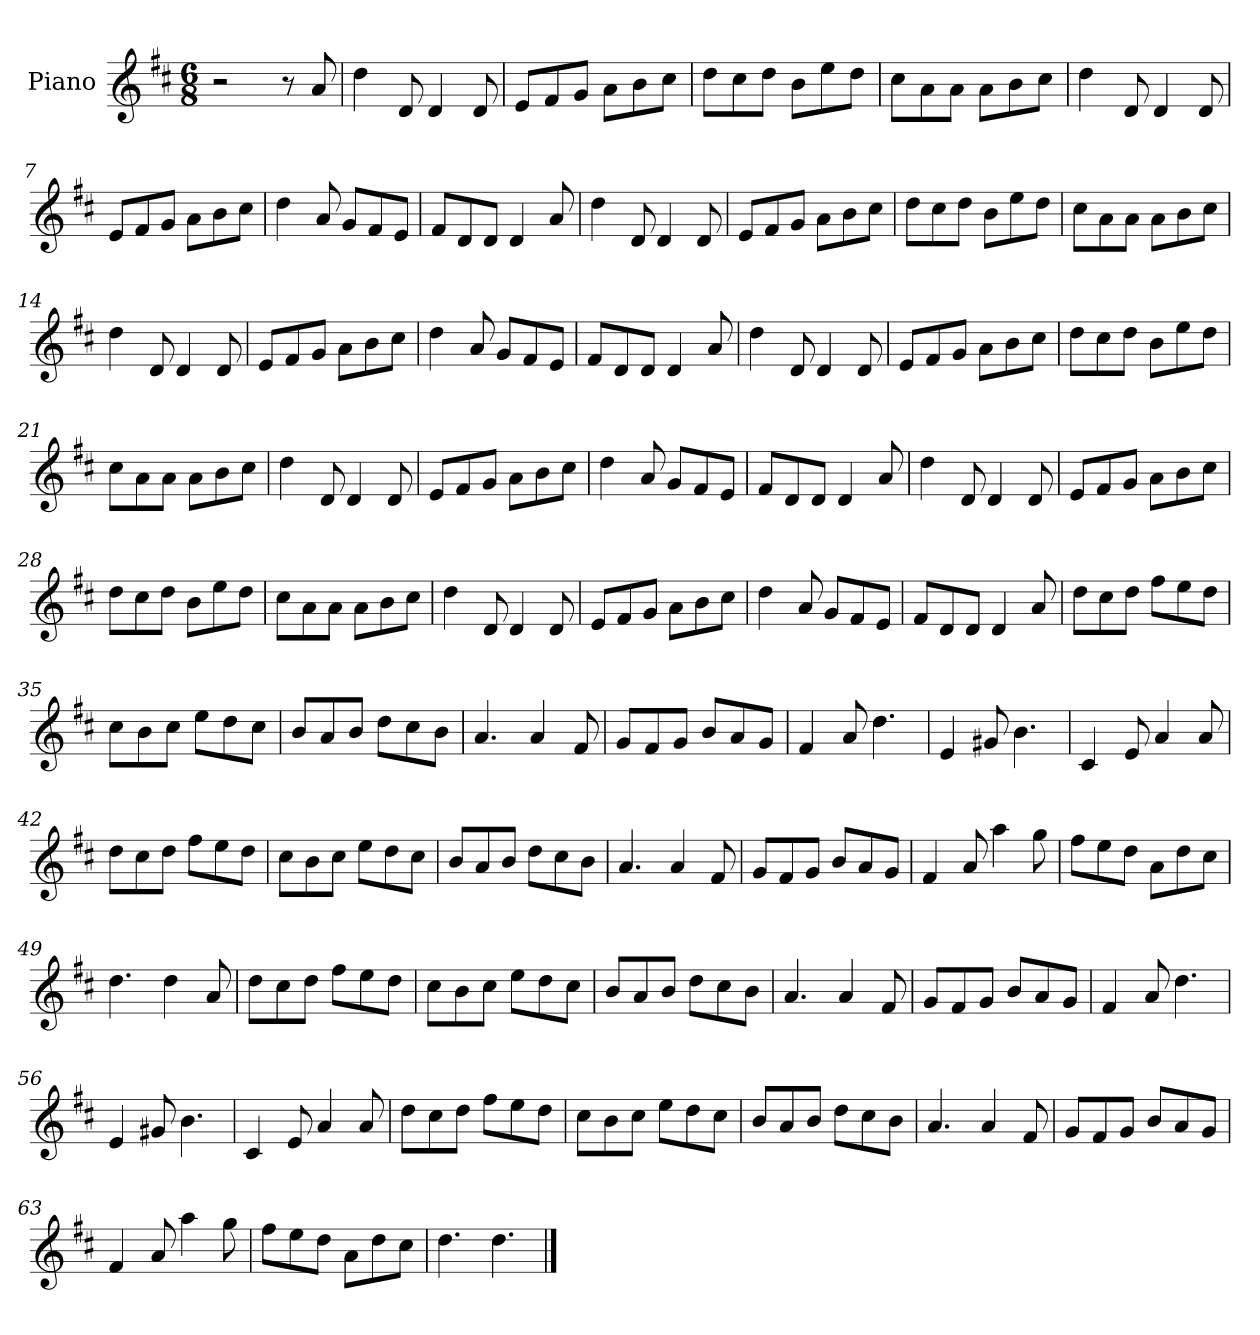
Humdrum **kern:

**kern
*part1
*staff1
*I"Piano
*I'Pno
*clefG2
*k[f#c#]
*M6/8
=1
2r
8r
8a/
=2
4dd\
8d/
4d/
8d/
=3
8e/L
8f#/
8g/J
8a\L
8b\
8cc#\J
=4
8dd\L
8cc#\
8dd\J
8b\L
8ee\
8dd\J
=5
8cc#\L
8a\
8a\J
8a\L
8b\
8cc#\J
=6
4dd\
8d/
4d/
8d/
=7
8e/L
8f#/
8g/J
8a\L
8b\
8cc#\J
=8
4dd\
8a/
8g/L
8f#/
8e/J
=9
8f#/L
8d/
8d/J
4d/
8a/
=10
4dd\
8d/
4d/
8d/
=11
8e/L
8f#/
8g/J
8a\L
8b\
8cc#\J
=12
8dd\L
8cc#\
8dd\J
8b\L
8ee\
8dd\J
=13
8cc#\L
8a\
8a\J
8a\L
8b\
8cc#\J
=14
4dd\
8d/
4d/
8d/
=15
8e/L
8f#/
8g/J
8a\L
8b\
8cc#\J
=16
4dd\
8a/
8g/L
8f#/
8e/J
=17
8f#/L
8d/
8d/J
4d/
8a/
=18
4dd\
8d/
4d/
8d/
=19
8e/L
8f#/
8g/J
8a\L
8b\
8cc#\J
=20
8dd\L
8cc#\
8dd\J
8b\L
8ee\
8dd\J
=21
8cc#\L
8a\
8a\J
8a\L
8b\
8cc#\J
=22
4dd\
8d/
4d/
8d/
=23
8e/L
8f#/
8g/J
8a\L
8b\
8cc#\J
=24
4dd\
8a/
8g/L
8f#/
8e/J
=25
8f#/L
8d/
8d/J
4d/
8a/
=26
4dd\
8d/
4d/
8d/
=27
8e/L
8f#/
8g/J
8a\L
8b\
8cc#\J
=28
8dd\L
8cc#\
8dd\J
8b\L
8ee\
8dd\J
=29
8cc#\L
8a\
8a\J
8a\L
8b\
8cc#\J
=30
4dd\
8d/
4d/
8d/
=31
8e/L
8f#/
8g/J
8a\L
8b\
8cc#\J
=32
4dd\
8a/
8g/L
8f#/
8e/J
=33
8f#/L
8d/
8d/J
4d/
8a/
=34
8dd\L
8cc#\
8dd\J
8ff#\L
8ee\
8dd\J
=35
8cc#\L
8b\
8cc#\J
8ee\L
8dd\
8cc#\J
=36
8b/L
8a/
8b/J
8dd\L
8cc#\
8b\J
=37
4.a/
4a/
8f#/
=38
8g/L
8f#/
8g/J
8b/L
8a/
8g/J
=39
4f#/
8a/
4.dd\
=40
4e/
8g#X/
4.b\
=41
4c#/
8e/
4a/
8a/
=42
8dd\L
8cc#\
8dd\J
8ff#\L
8ee\
8dd\J
=43
8cc#\L
8b\
8cc#\J
8ee\L
8dd\
8cc#\J
=44
8b/L
8a/
8b/J
8dd\L
8cc#\
8b\J
=45
4.a/
4a/
8f#/
=46
8g/L
8f#/
8g/J
8b/L
8a/
8g/J
=47
4f#/
8a/
4aa\
8gg\
=48
8ff#\L
8ee\
8dd\J
8a\L
8dd\
8cc#\J
=49
4.dd\
4dd\
8a/
=50
8dd\L
8cc#\
8dd\J
8ff#\L
8ee\
8dd\J
=51
8cc#\L
8b\
8cc#\J
8ee\L
8dd\
8cc#\J
=52
8b/L
8a/
8b/J
8dd\L
8cc#\
8b\J
=53
4.a/
4a/
8f#/
=54
8g/L
8f#/
8g/J
8b/L
8a/
8g/J
=55
4f#/
8a/
4.dd\
=56
4e/
8g#X/
4.b\
=57
4c#/
8e/
4a/
8a/
=58
8dd\L
8cc#\
8dd\J
8ff#\L
8ee\
8dd\J
=59
8cc#\L
8b\
8cc#\J
8ee\L
8dd\
8cc#\J
=60
8b/L
8a/
8b/J
8dd\L
8cc#\
8b\J
=61
4.a/
4a/
8f#/
=62
8g/L
8f#/
8g/J
8b/L
8a/
8g/J
=63
4f#/
8a/
4aa\
8gg\
=64
8ff#\L
8ee\
8dd\J
8a\L
8dd\
8cc#\J
=65
4.dd\
4.dd\
==
*-
